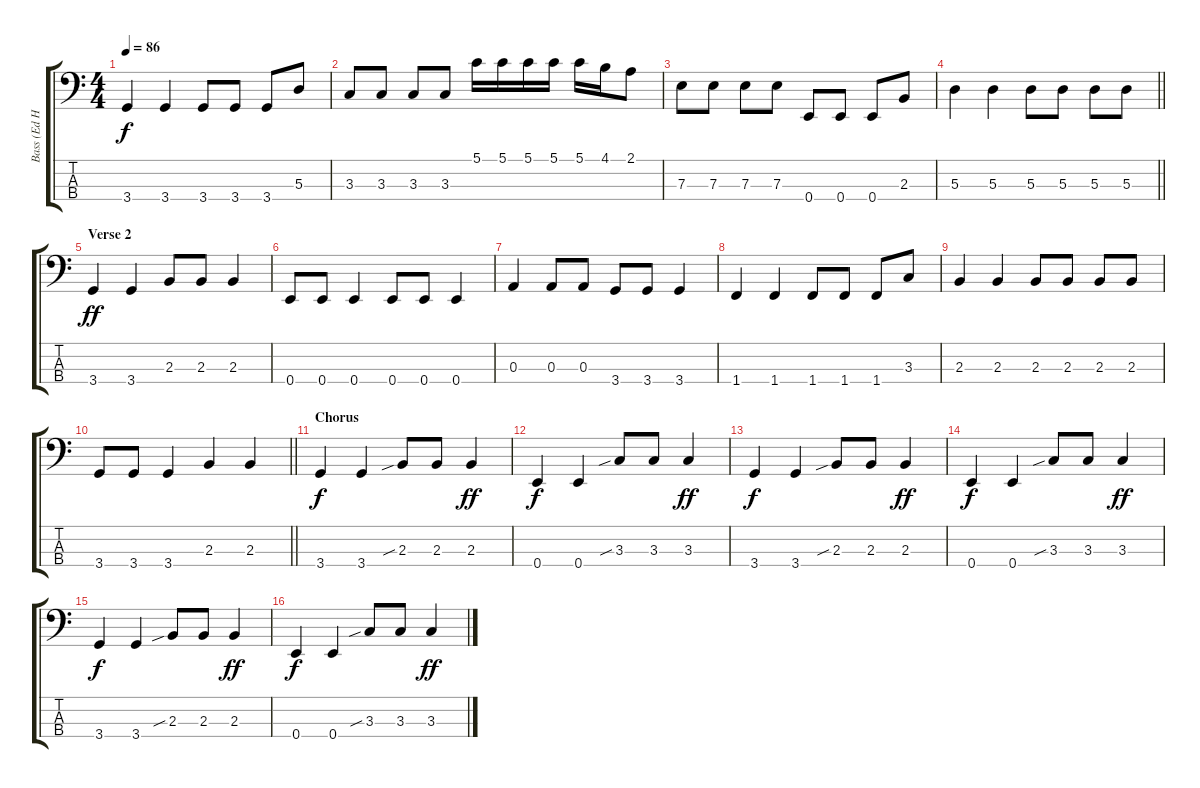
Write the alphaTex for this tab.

\track ("Bass (Ed Hetherton)" "Bass (Ed H") {instrument electricbassfinger}
\staff {score tabs}
\tuning (G2 D2 A1 E1) {hide}
\ts (4 4)
\tempo 86
\clef f4
\ks c
3.4.4{dy f} 3.4.4 3.4.8 3.4.8 3.4.8 5.3.8 |
3.3.8 3.3.8 3.3.8 3.3.8 5.1.16 5.1.16 5.1.16 5.1.16 5.1.16 4.1.16 2.1.8 |
7.3.8 7.3.8 7.3.8 7.3.8 0.4.8 0.4.8 0.4.8 2.3.8 |
\barLineRight lightlight
5.3.4 5.3.4 5.3.8 5.3.8 5.3.8 5.3.8 |
\section ("" "Verse 2")
3.4.4{dy ff} 3.4.4 2.3.8 2.3.8 2.3.4 |
0.4.8 0.4.8 0.4.4 0.4.8 0.4.8 0.4.4 |
0.3.4 0.3.8 0.3.8 3.4.8 3.4.8 3.4.4 |
1.4.4 1.4.4 1.4.8 1.4.8 1.4.8 3.3.8 |
2.3.4 2.3.4 2.3.8 2.3.8 2.3.8 2.3.8 |
\barLineRight lightlight
3.4.8 3.4.8 3.4.4 2.3.4 2.3.4 |
\section ("" "Chorus")
3.4.4{dy f} 3.4.4 2.3{sib}.8 2.3.8 2.3.4{dy ff} |
0.4.4{dy f} 0.4.4 3.3{sib}.8 3.3.8 3.3.4{dy ff} |
3.4.4{dy f} 3.4.4 2.3{sib}.8 2.3.8 2.3.4{dy ff} |
0.4.4{dy f} 0.4.4 3.3{sib}.8 3.3.8 3.3.4{dy ff} |
3.4.4{dy f} 3.4.4 2.3{sib}.8 2.3.8 2.3.4{dy ff} |
0.4.4{dy f} 0.4.4 3.3{sib}.8 3.3.8 3.3.4{dy ff}
